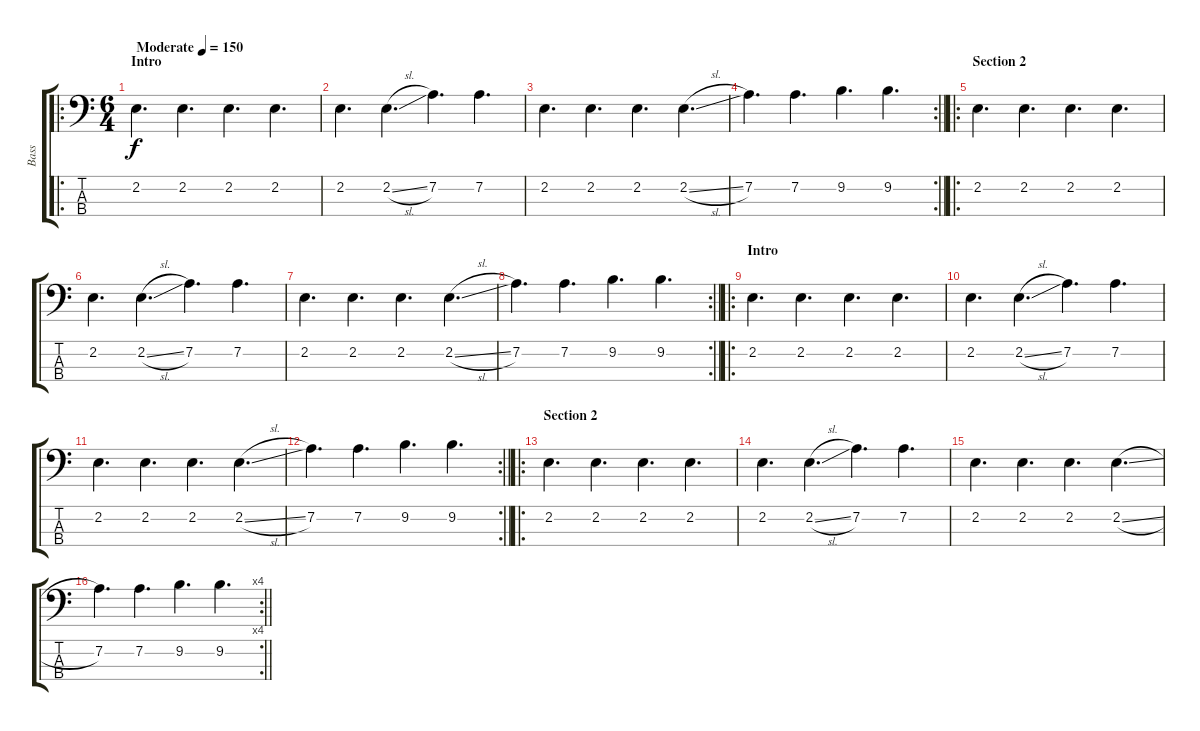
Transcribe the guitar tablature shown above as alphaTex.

\track ("Bass" "Bass") {instrument electricbassfinger}
\staff {score tabs}
\tuning (G2 D2 A1 E1) {hide}
\ro
\ts (6 4)
\section ("" "Intro")
\tempo (150 "Moderate")
\clef f4
\ks c
2.2.4{d dy f instrument electricbassfinger} 2.2.4{d} 2.2.4{d} 2.2.4{d} |
2.2.4{d} 2.2{sl}.4{d} 7.2.4{d} 7.2.4{d} |
2.2.4{d} 2.2.4{d} 2.2.4{d} 2.2{sl}.4{d} |
\rc 2
\barLineRight lightlight
7.2.4{d} 7.2.4{d} 9.2.4{d} 9.2.4{d} |
\ro
\section ("" "Section 2")
2.2.4{d} 2.2.4{d} 2.2.4{d} 2.2.4{d} |
2.2.4{d} 2.2{sl}.4{d} 7.2.4{d} 7.2.4{d} |
2.2.4{d} 2.2.4{d} 2.2.4{d} 2.2{sl}.4{d} |
\rc 2
\barLineRight lightlight
7.2.4{d} 7.2.4{d} 9.2.4{d} 9.2.4{d} |
\ro
\section ("" "Intro")
2.2.4{d} 2.2.4{d} 2.2.4{d} 2.2.4{d} |
2.2.4{d} 2.2{sl}.4{d} 7.2.4{d} 7.2.4{d} |
2.2.4{d} 2.2.4{d} 2.2.4{d} 2.2{sl}.4{d} |
\rc 2
\barLineRight lightlight
7.2.4{d} 7.2.4{d} 9.2.4{d} 9.2.4{d} |
\ro
\section ("" "Section 2")
2.2.4{d} 2.2.4{d} 2.2.4{d} 2.2.4{d} |
2.2.4{d} 2.2{sl}.4{d} 7.2.4{d} 7.2.4{d} |
2.2.4{d} 2.2.4{d} 2.2.4{d} 2.2{sl}.4{d} |
\rc 4
\barLineRight lightlight
7.2.4{d} 7.2.4{d} 9.2.4{d} 9.2.4{d}
